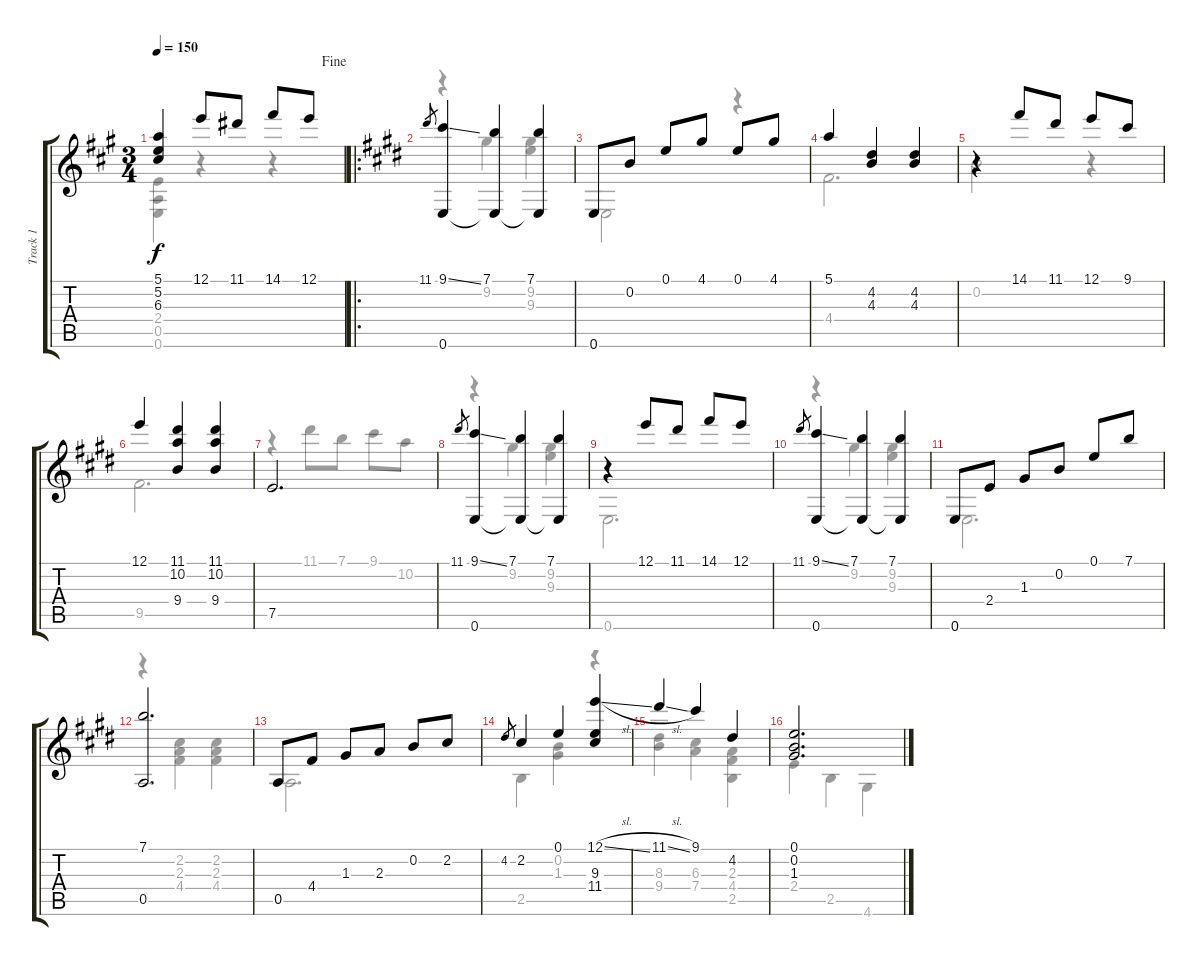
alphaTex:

\track ("Track 1" "Track 1") {instrument acousticguitarnylon}
\staff {score tabs}
\tuning (E4 B3 G3 D3 A2 E2) {hide}
\voice
\ts (3 4)
\jump fine
\tempo 150
\clef g2
\ks a
(5.1{t} 5.2{t} 6.3{t}).4{dy f} 12.1.8 11.1.8 14.1.8 12.1.8 |
\ro
\ks e
11.1.8{gr} (9.1{ss} 0.6).4 (7.1 0.6{t}).4 (7.1 0.6{t}).4 |
0.6.8 0.2.8 0.1.8 4.1.8 0.1.8 4.1.8 |
5.1.4 (4.2 4.3).4 (4.2 4.3).4 |
r.4 14.1.8 11.1.8 12.1.8 9.1.8 |
12.1.4 (11.1 10.2 9.4).4 (11.1 10.2 9.4).4 |
7.5.2{d} |
11.1.8{gr} (9.1{ss} 0.6).4 (7.1 0.6{t}).4 (7.1 0.6{t}).4 |
r.4 12.1.8 11.1.8 14.1.8 12.1.8 |
11.1.8{gr} (9.1{ss} 0.6).4 (7.1 0.6{t}).4 (7.1 0.6{t}).4 |
0.6.8 2.4.8 1.3.8 0.2.8 0.1.8 7.1.8 |
(7.1 0.5).2{d} |
0.5.8 4.4.8 1.3.8 2.3.8 0.2.8 2.2.8 |
4.2.8{gr} 2.2.4 0.1.4 (12.1{sl} 9.3 11.4).4 |
11.1{sl}.4 9.1.4 4.2.4 |
(0.1 0.2 1.3).2{d}
\voice
\clef g2
\ottava regular
\simile none
\ks a
(2.4{t} 0.5{t} 0.6{t}).4{dy f} r.4 r.4 |
\ks e
r.4 9.2.4 (9.2 9.3).4 |
0.6.2 r.4 |
4.4.2{d} |
0.2.2 r.4 |
9.5.2{d} |
r.4 11.1.8 7.1.8 9.1.8 10.2.8 |
r.4 9.2.4 (9.2 9.3).4 |
0.6.2{d} |
r.4 9.2.4 (9.2 9.3).4 |
0.6.2{d} |
r.4 (2.2 2.3 4.4).4 (2.2 2.3 4.4).4 |
0.5.2{d} |
2.5.4 (0.2 1.3).4 r.4 |
(8.3 9.4).4 (6.3 7.4).4 (2.3 4.4 2.5).4 |
2.4.4 2.5.4 4.6.4
